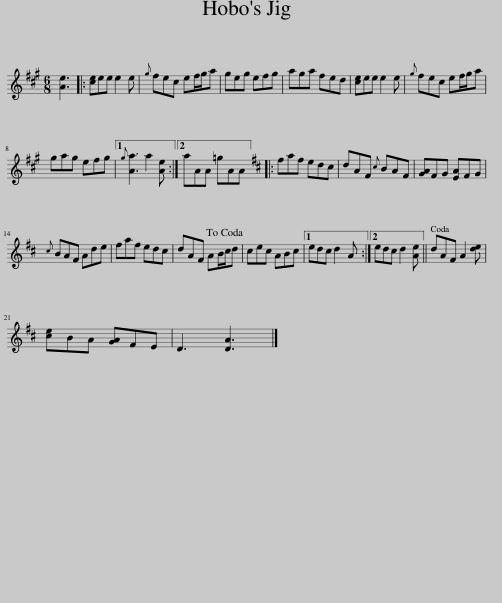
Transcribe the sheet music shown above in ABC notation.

X:1
L:1/8
M:6/8
I:linebreak $
K:A
V:1 treble
V:1
 [Ae]3 |: [ce]ee e2 e |{g} fec ef/g/a | geg efg | aga fed | %5
 [ce]ee e2 e |{g} fec ef/g/a |$ gag efg |1{g} [Aa]3 a2 [Ae] :|2 aAA =gAA |: %10
[K:D] faf edc | dAF{c} BAF | [GA]FG [EA]FG |${c} BAF Ade | faf edc | %15
 dAF AB/c/d!dacoda! | cec ABc |1 edc d2 A :|2 edc d2 [Ae] || dAF A2 [de] |$ %20
 [ce]BA [GA]FE | D3 [DA]3 |] %22
